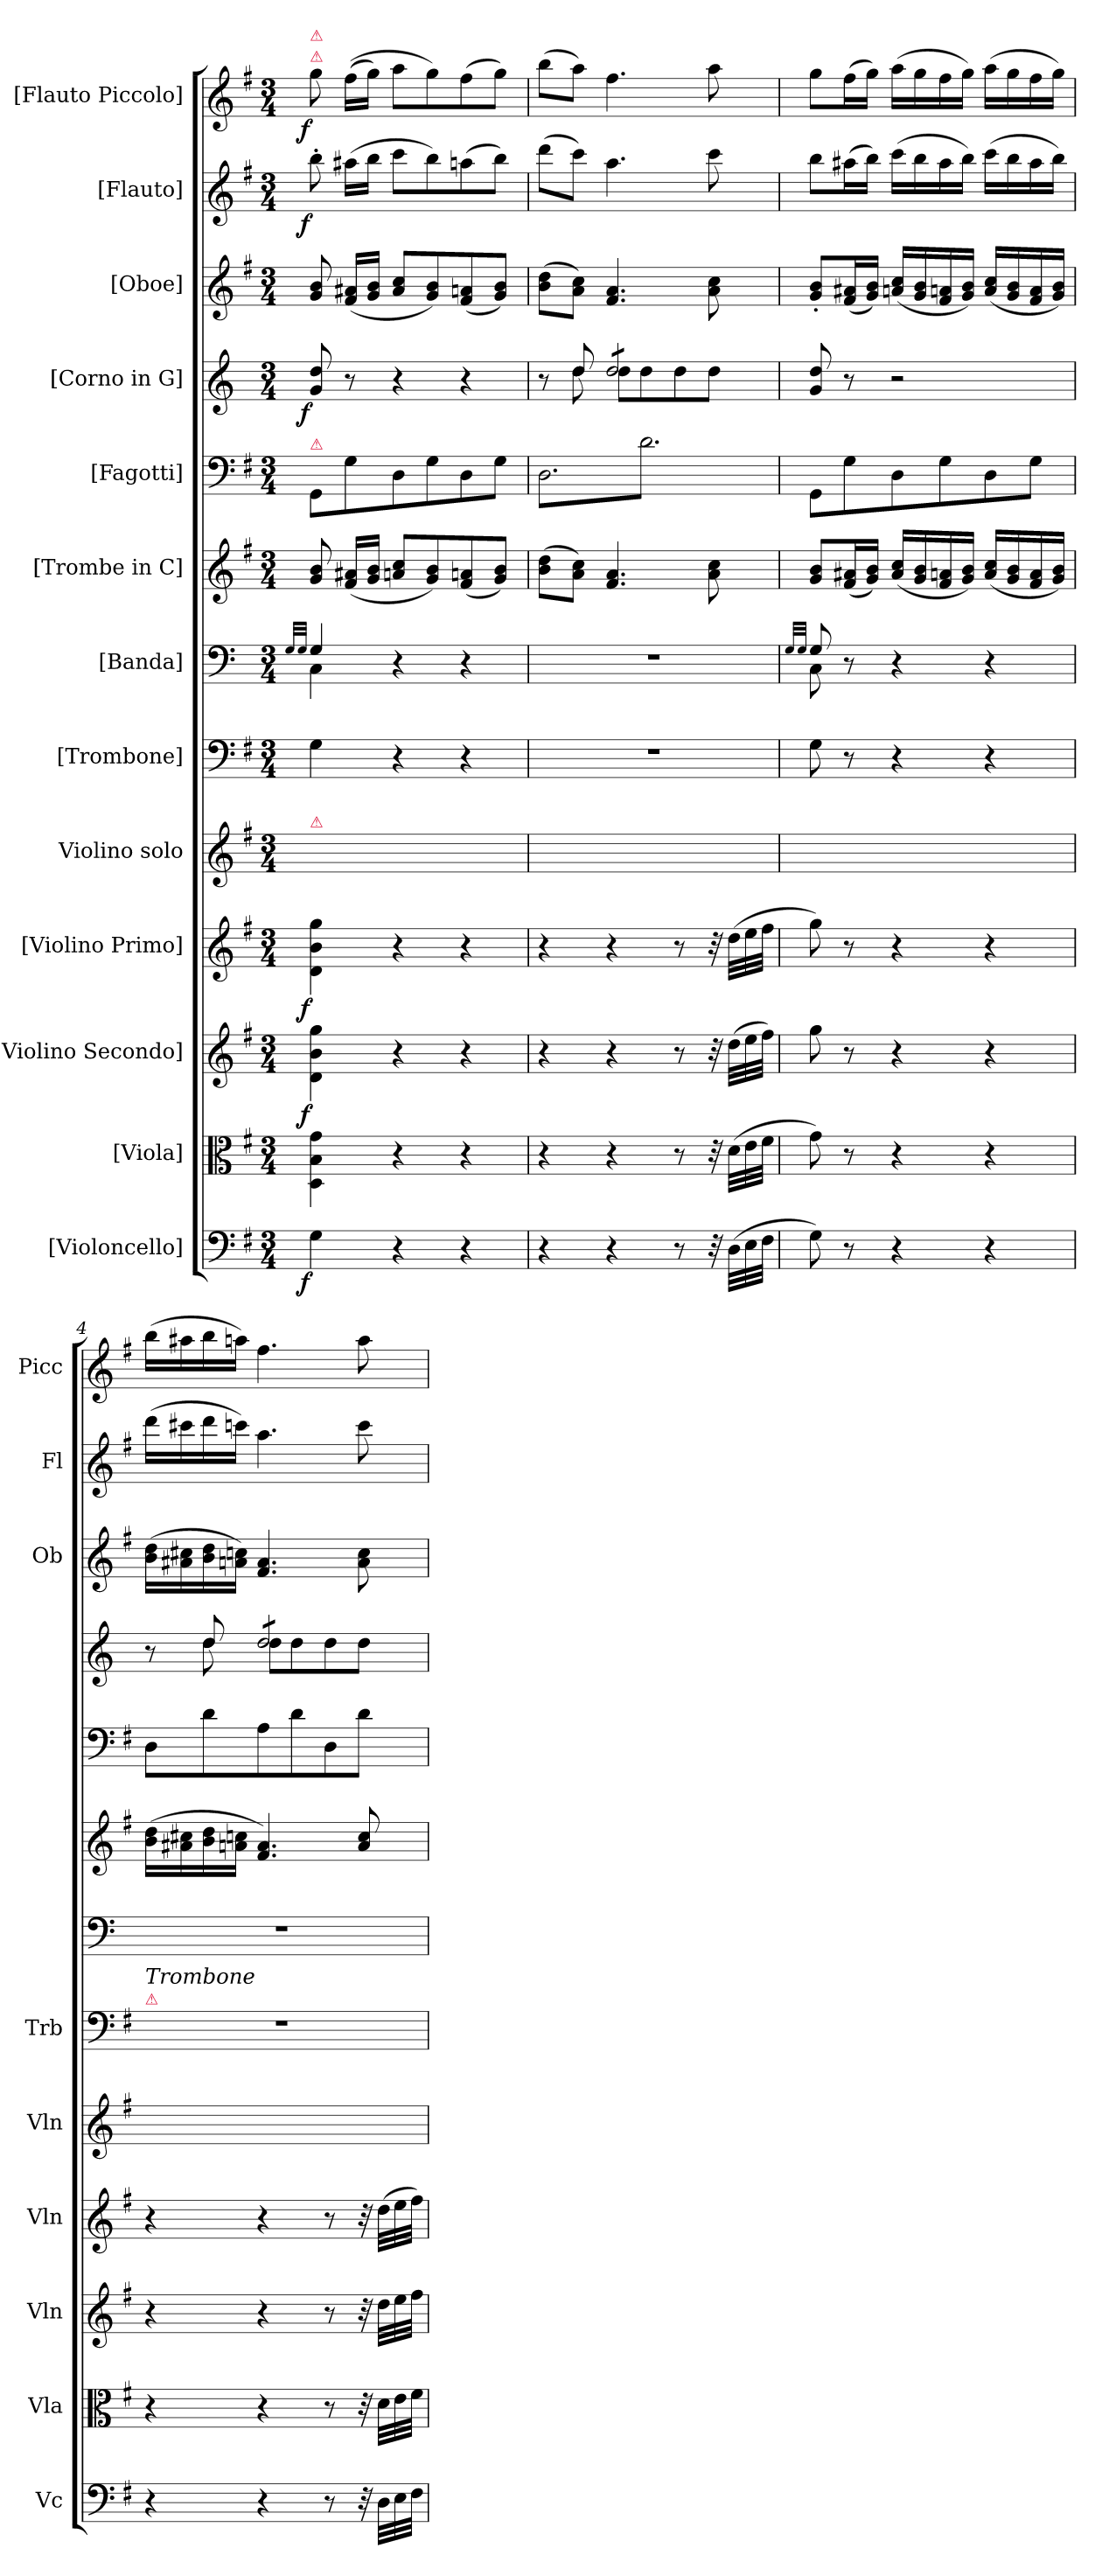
**kern	**dynam	**kern	**kern	**dynam	**kern	**dynam	**kern	**kern	**kern	**kern	**kern	**kern	**dynam	**kern	**kern	**dynam	**kern	**dynam
*part13	*part13	*part12	*part11	*part11	*part10	*part10	*part9	*part8	*part7	*part6	*part5	*part4	*part4	*part3	*part2	*part2	*part1	*part1
*staff13	*staff13	*staff12	*staff11	*staff11	*staff10	*staff10	*staff9	*staff8	*staff7	*staff6	*staff5	*staff4	*staff4	*staff3	*staff2	*staff2	*staff1	*staff1
*I"[Violoncello]	*	*I"[Viola]	*I"[Violino Secondo]	*	*I"[Violino Primo]	*	*I"Violino solo	*I"[Trombone]	*I"[Banda]	*I"[Trombe in C]	*I"[Fagotti]	*I"[Corno in G]	*	*I"[Oboe]	*I"[Flauto]	*	*I"[Flauto Piccolo]	*
*I'Vc	*	*I'Vla	*I'Vln	*	*I'Vln	*	*I'Vln	*I'Trb	*	*	*	*	*	*I'Ob	*I'Fl	*	*I'Picc	*
*clefF4	*	*clefC3	*clefG2	*	*clefG2	*	*clefG2	*clefF4	*clefF4	*clefG2	*clefF4	*clefG2	*	*clefG2	*clefG2	*	*clefG2	*
*	*	*	*	*	*	*	*	*	*	*	*	*ITrd3c5	*	*	*	*	*	*
*k[f#]	*	*k[f#]	*k[f#]	*	*k[f#]	*	*k[f#]	*k[f#]	*k[]	*k[f#]	*k[f#]	*k[f#]	*	*k[f#]	*k[f#]	*	*k[f#]	*
*M3/4	*	*M3/4	*M3/4	*	*M3/4	*	*M3/4	*M3/4	*M3/4	*M3/4	*M3/4	*M3/4	*	*M3/4	*M3/4	*	*M3/4	*
=1	=1	=1	=1	=1	=1	=1	=1	=1	=1	=1	=1	=1	=1	=1	=1	=1	=1	=1
.	.	.	.	.	.	.	.	.	32qqG/LLL	.	.	.	.	.	.	.	.	.
.	.	.	.	.	.	.	.	.	32qqG/JJJ	.	.	.	.	.	.	.	.	.
*	*	*	*	*	*	*	*	*	*^	*	*	*	*	*	*	*	*	*
!	!	!	!	!	!	!	!	!	!	!	!	!	!	!	!	!	!	!LO:TX:a:color=crimson:t=⚠	!
!	!	!	!	!	!	!	!	!	!	!	!	!	!	!	!	!	!	!LO:TX:a:color=crimson:t=⚠	!
!	!	!	!	!	!	!	!	!	!	!	!	!LO:TX:a:color=crimson:t=⚠	!	!	!	!	!	!	!
!	!	!	!	!	!	!	!LO:TX:a:color=crimson:t=⚠	!	!	!	!	!	!	!	!	!	!	!	!
!	!LO:DY:b:rj	!	!	!LO:DY:b:rj	!	!LO:DY:b:rj	!	!	!	!	!	!	!	!LO:DY:b:rj	!	!	!LO:DY:b:rj	!	!LO:DY:b:rj
4G\	f	4D\ 4B\ 4g\	4d\ 4b\ 4gg\	f	4d\ 4b\ 4gg\	f	2.ryy	4G\	4G/	4C\	8g/ 8b/	8GG/L	8d/ 8a/	f	8g/ 8b/	8bb'\	f	8gg\	f
.	.	.	.	.	.	.	.	.	.	.	(<16f#/ 16a#X/LL	8G\	8r	.	(<16f#/ 16a#X/LL	(>16aa#X\LL	.	(>(>16ff#\LL	.
.	.	.	.	.	.	.	.	.	.	.	16g/ 16b/JJ	.	.	.	16g/ 16b/JJ	16bb\JJ	.	16gg\JJ)	.
4r	.	4r	4r	.	4r	.	.	4r	4r	4ryy	8an/ 8cc/L	8D\	4r	.	8a#/ 8cc/L	8ccc\L	.	8aa\L	.
.	.	.	.	.	.	.	.	.	.	.	8g/ 8b/)	8G\	.	.	8g/ 8b/)	8bb\)	.	8gg\)	.
4r	.	4r	4r	.	4r	.	.	4r	4r	4ryy	(<8f#/ 8an/	8D\	4r	.	(<8f#/ 8an/	(>8aan\	.	(>8ff#\	.
.	.	.	.	.	.	.	.	.	.	.	8g/ 8b/J)	8G\J	.	.	8g/ 8b/J)	8bb\J)	.	8gg\J)	.
*	*	*	*	*	*	*	*	*	*v	*v	*	*	*	*	*	*	*	*	*
=2	=2	=2	=2	=2	=2	=2	=2	=2	=2	=2	=2	=2	=2	=2	=2	=2	=2	=2
*	*	*	*	*	*	*	*	*	*	*	*	*^	*	*	*	*	*	*
*	*	*	*	*	*	*	*	*	*	*	*tremolo	*	*	*	*	*	*	*	*
4r	.	4r	4r	.	4r	.	2.ryy	2.r	2.r	(>8b\ 8dd\L	8D\L	8r	8ryy	.	(>8b\ 8dd\L	(>8ddd\L	.	(>8bb\L	.
.	.	.	.	.	.	.	.	.	.	8a\ 8cc\J)	8d\	8a/	8a\	.	8a\ 8cc\J)	8ccc\J)	.	8aa\J)	.
*	*	*	*	*	*	*	*	*	*	*	*	*tremolo	*	*	*	*	*	*	*
4r	.	4r	4r	.	4r	.	.	.	.	4.f#/ 4.a/	8D\	8a/L	8a\L	.	4.f#/ 4.a/	4.aa\	.	4.ff#\	.
.	.	.	.	.	.	.	.	.	.	.	8d\	8a/	8a\	.	.	.	.	.	.
8r	.	8r	8r	.	8r	.	.	.	.	.	8D\	8a/	8a\	.	.	.	.	.	.
32r	.	32r	32r	.	32r	.	.	.	.	8a\ 8cc\	8d\J	8a/J	8a\J	.	8a\ 8cc\	8ccc\	.	8aa\	.
*	*	*	*	*	*	*	*	*	*	*	*	*Xtremolo	*	*	*	*	*	*	*
*	*	*	*	*	*	*	*	*	*	*	*Xtremolo	*	*	*	*	*	*	*	*
(>32D\LLL	.	(>32d\LLL	(>32dd\LLL	.	(>32dd\LLL	.	.	.	.	.	.	.	.	.	.	.	.	.	.
32E\	.	32e\	32ee\	.	32ee\	.	.	.	.	.	.	.	.	.	.	.	.	.	.
32F#\JJJ	.	32f#\JJJ	32ff#\JJJ)	.	32ff#\JJJ	.	.	.	.	.	.	.	.	.	.	.	.	.	.
*	*	*	*	*	*	*	*	*	*	*	*	*v	*v	*	*	*	*	*	*
=3	=3	=3	=3	=3	=3	=3	=3	=3	=3	=3	=3	=3	=3	=3	=3	=3	=3	=3
.	.	.	.	.	.	.	.	.	32qqG/LLL	.	.	.	.	.	.	.	.	.
.	.	.	.	.	.	.	.	.	32qqG/JJJ	.	.	.	.	.	.	.	.	.
*	*	*	*	*	*	*	*	*	*^	*	*	*	*	*	*	*	*	*
8G\)	.	8g\)	8gg\	.	8gg\)	.	2.ryy	8G\	8G/	8C\	8g/ 8b/L	8GG\L	8d/ 8a/	.	8g'/ 8b'/L	8bb\L	.	8gg\L	.
8r	.	8r	8r	.	8r	.	.	8r	8r	8ryy	(<16f#/ 16a#X/L	8G\	8r	.	(<16f#/ 16a#X/L	(>16aa#X\L	.	(>16ff#\L	.
.	.	.	.	.	.	.	.	.	.	.	16g/ 16b/JJ)	.	.	.	16g/ 16b/JJ)	16bb\JJ)	.	16gg\JJ)	.
4r	.	4r	4r	.	4r	.	.	4r	4r	4ryy	(<16a#/ 16cc/LL	8D\	2r	.	(<16an/ 16cc/LL	(>16ccc\LL	.	(>16aa\LL	.
.	.	.	.	.	.	.	.	.	.	.	16g/ 16b/	.	.	.	16g/ 16b/	16bb\	.	16gg\	.
.	.	.	.	.	.	.	.	.	.	.	16f#/ 16an/	8G\	.	.	16f#/ 16an/	16aa#\	.	16ff#\	.
.	.	.	.	.	.	.	.	.	.	.	16g/ 16b/JJ)	.	.	.	16g/ 16b/JJ)	16bb\JJ)	.	16gg\JJ)	.
4r	.	4r	4r	.	4r	.	.	4r	4r	4ryy	(<16a/ 16cc/LL	8D\	.	.	(<16a/ 16cc/LL	(>16ccc\LL	.	(>16aa\LL	.
.	.	.	.	.	.	.	.	.	.	.	16g/ 16b/	.	.	.	16g/ 16b/	16bb\	.	16gg\	.
.	.	.	.	.	.	.	.	.	.	.	16f#/ 16a/	8G\J	.	.	16f#/ 16a/	16aa#\	.	16ff#\	.
.	.	.	.	.	.	.	.	.	.	.	16g/ 16b/JJ)	.	.	.	16g/ 16b/JJ)	16bb\JJ)	.	16gg\JJ)	.
*	*	*	*	*	*	*	*	*	*v	*v	*	*	*	*	*	*	*	*	*
=4	=4	=4	=4	=4	=4	=4	=4	=4	=4	=4	=4	=4	=4	=4	=4	=4	=4	=4
*	*	*	*	*	*	*	*	*	*	*	*	*^	*	*	*	*	*	*
!	!	!	!	!	!	!	!	!LO:TX:a:color=crimson:t=⚠	!	!	!	!	!	!	!	!	!	!	!
!	!	!	!	!	!	!	!	!LO:TX:a:i:t=Trombone	!	!	!	!	!	!	!	!	!	!	!
4r	.	4r	4r	.	4r	.	2.ryy	2.r	2.r	(>16b\ 16dd\LL	8D\L	8r	8ryy	.	(>16b\ 16dd\LL	(>16ddd\LL	.	(>16bb\LL	.
.	.	.	.	.	.	.	.	.	.	16a#X\ 16cc#X\	.	.	.	.	16a#X\ 16cc#X\	16ccc#X\	.	16aa#X\	.
.	.	.	.	.	.	.	.	.	.	16b\ 16dd\	8d\	8a/	8a\	.	16b\ 16dd\	16ddd\	.	16bb\	.
.	.	.	.	.	.	.	.	.	.	16an\ 16ccn\JJ	.	.	.	.	16an\ 16ccn\JJ)	16cccn\JJ)	.	16aan\JJ)	.
*	*	*	*	*	*	*	*	*	*	*	*	*tremolo	*	*	*	*	*	*	*
4r	.	4r	4r	.	4r	.	.	.	.	4.f#/ 4.a/)	8A\	8a/L	8a\L	.	4.f#/ 4.a/	4.aa\	.	4.ff#\	.
.	.	.	.	.	.	.	.	.	.	.	8d\	8a/	8a\	.	.	.	.	.	.
8r	.	8r	8r	.	8r	.	.	.	.	.	8D\	8a/	8a\	.	.	.	.	.	.
32r	.	32r	32r	.	32r	.	.	.	.	8a/ 8cc/	8d\J	8a/J	8a\J	.	8a\ 8cc\	8ccc\	.	8aa\	.
*	*	*	*	*	*	*	*	*	*	*	*	*Xtremolo	*	*	*	*	*	*	*
32D\LLL	.	32d\LLL	32dd\LLL	.	(>32dd\LLL	.	.	.	.	.	.	.	.	.	.	.	.	.	.
32E\	.	32e\	32ee\	.	32ee\	.	.	.	.	.	.	.	.	.	.	.	.	.	.
32F#\JJJ	.	32f#\JJJ	32ff#\JJJ	.	32ff#\JJJ)	.	.	.	.	.	.	.	.	.	.	.	.	.	.
*	*	*	*	*	*	*	*	*	*	*	*	*v	*v	*	*	*	*	*	*
=	=	=	=	=	=	=	=	=	=	=	=	=	=	=	=	=	=	=
*-	*-	*-	*-	*-	*-	*-	*-	*-	*-	*-	*-	*-	*-	*-	*-	*-	*-	*-
